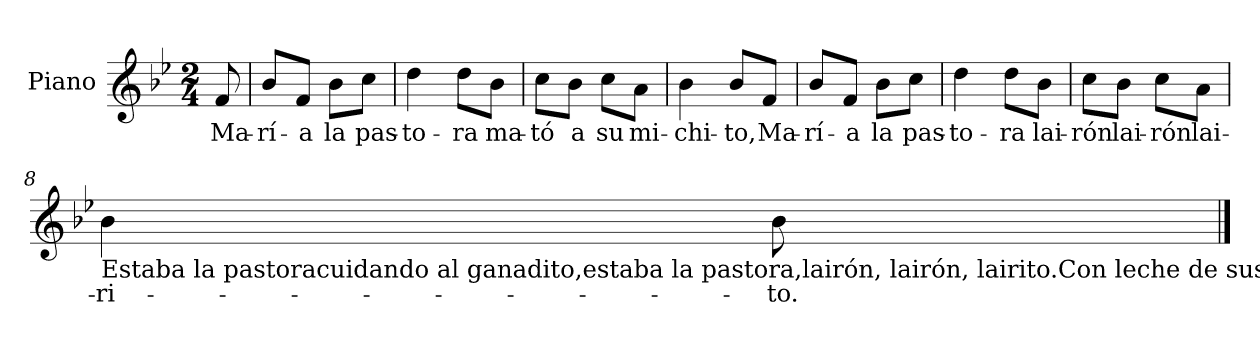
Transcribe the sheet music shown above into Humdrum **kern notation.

**kern	**text
*part1	*part1
*staff1	*staff1
*I"Piano	*
*I'Pno	*
*clefG2	*
*k[b-e-]	*
*B-:	*
*M2/4	*
=	=
8f/	Ma-
*MM90	*
=1	=1
8b-/L	-rí-
8f/J	-a
8b-\L	la
8cc\J	pas-
=2	=2
4dd\	-to-
8dd\L	-ra
8b-\J	ma-
=3	=3
8cc\L	-tó
8b-\J	a
8cc\L	su
8a\J	mi-
=4	=4
4b-\	-chi-
8b-/L	-to,
8f/J	Ma-
=5	=5
8b-/L	-rí-
8f/J	-a
8b-\L	la
8cc\J	pas-
=6	=6
4dd\	-to-
8dd\L	-ra
8b-\J	lai-
=7	=7
8cc\L	-rón
8b-\J	lai-
8cc\L	-rón
8a\J	lai-
!!LO:LB:g=z
=8	=8
!LO:TX:b:t=Estaba la pastoracuidando al ganadito,estaba la pastora,lairón, lairón, lairito.Con leche de sus cabrasmandó hacer un quesito,con leche de sus cabras,lairón, lairón, lairito.Se durmió la pastora,comió el queso el gatito,se durmió la pastora,lairó, lairón, lairito.La pastora enojadamató a su gatito,la pastora enojada,lairón, lairón, lairito.Después, arrepentida,se fue a confesar,después, arrepentida,lairón, lairón, lairito.Se fue a confesarcon el padre Francisco,se fue a confesar,lairón, lairón, lairito.Le dio de penitenciaque rezara un credito,le dio de penitencia,lairón, lairón, lairito.	!
4b-\	-ri-
8b-\	-to.
==	==
*-	*-
